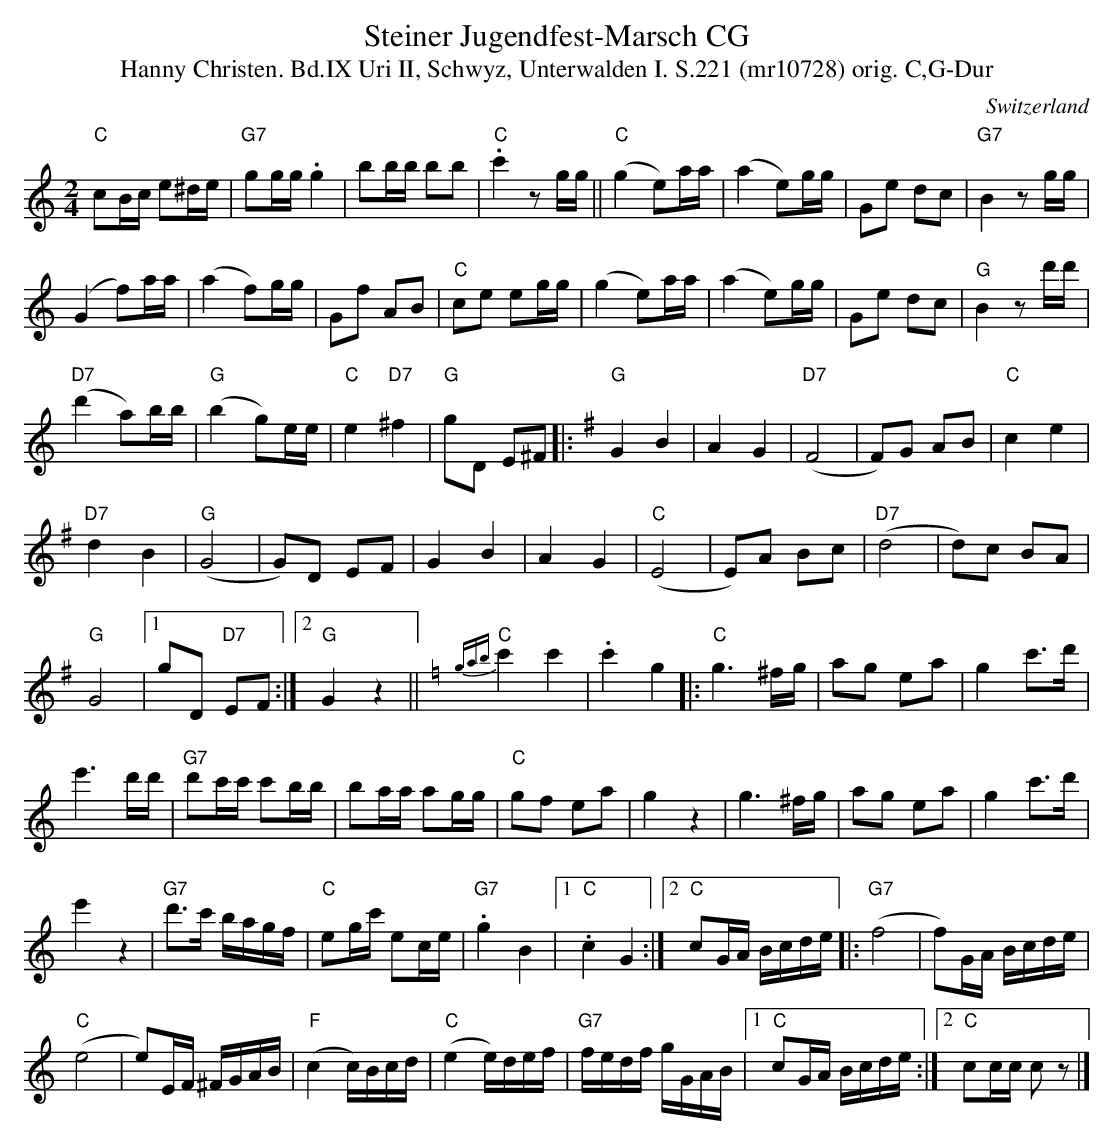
X:1
T: Steiner Jugendfest-Marsch CG
T:Hanny Christen. Bd.IX Uri II, Schwyz, Unterwalden I. S.221 (mr10728) orig. C,G-Dur
M:2/4
L:1/8
O:Switzerland
K:C major
"C"cB/c/ e^d/e/ | "G7"gg/g/ .g2 | bb/b/ bb | "C".c'2 zg/g/ ||"C"(g2e)a/a/ | (a2e)g/g/ | Ge dc | "G7"B2zg/g/ |
(G2f)a/a/ | (a2f)g/g/ | Gf AB | "C"ce eg/g/ | (g2e)a/a/ | (a2e)g/g/ | Ge dc | "G"B2zd'/d'/ |
("D7"d'2a)b/b/ | ("G"b2g)e/e/ | "C"e2"D7"^f2 | "G"gD E^F |: [K:G] [L:1/4] "G"GB | AG | ("D7"F2 | F/)G/ A/B/ | "C"ce |
"D7"dB | ("G"G2 | G/)D/ E/F/ | GB | AG | ("C"E2 | E/)A/ B/c/ | ("D7"d2 | d/)c/ B/A/ |
"G"G2 |1 g/D/ "D7"E/F/ :|2 "G"Gz || [K:C] {gab}"C"c' c' | .c'g |: "C"g>^f/g// | a/g/ e/a/ | g c'/>d'/ |
[L:1/16] e'6 d'd' | "G7"d'2c'c' c'2bb | b2aa a2gg | "C"g2f2 e2a2 | g4z4 | g6 ^fg | a2g2 e2a2 | g4 c'2>d'2 |
e'4 z4 | "G7"d'2>c'2 bagf | "C"e2gc' e2ce | "G7".g4 B4 |1 "C".c4G4 :|2 "C"c2GA Bcde |: ("G7"f8 | f2)GA Bcde |
("C"e8 | e2)EF ^FGAB | ("F"c4c)Bcd | ("C"e4 e)def | "G7"fedf gGAB |1 "C"c2GA Bcde :|2 "C"c2cc c2z2 |]
